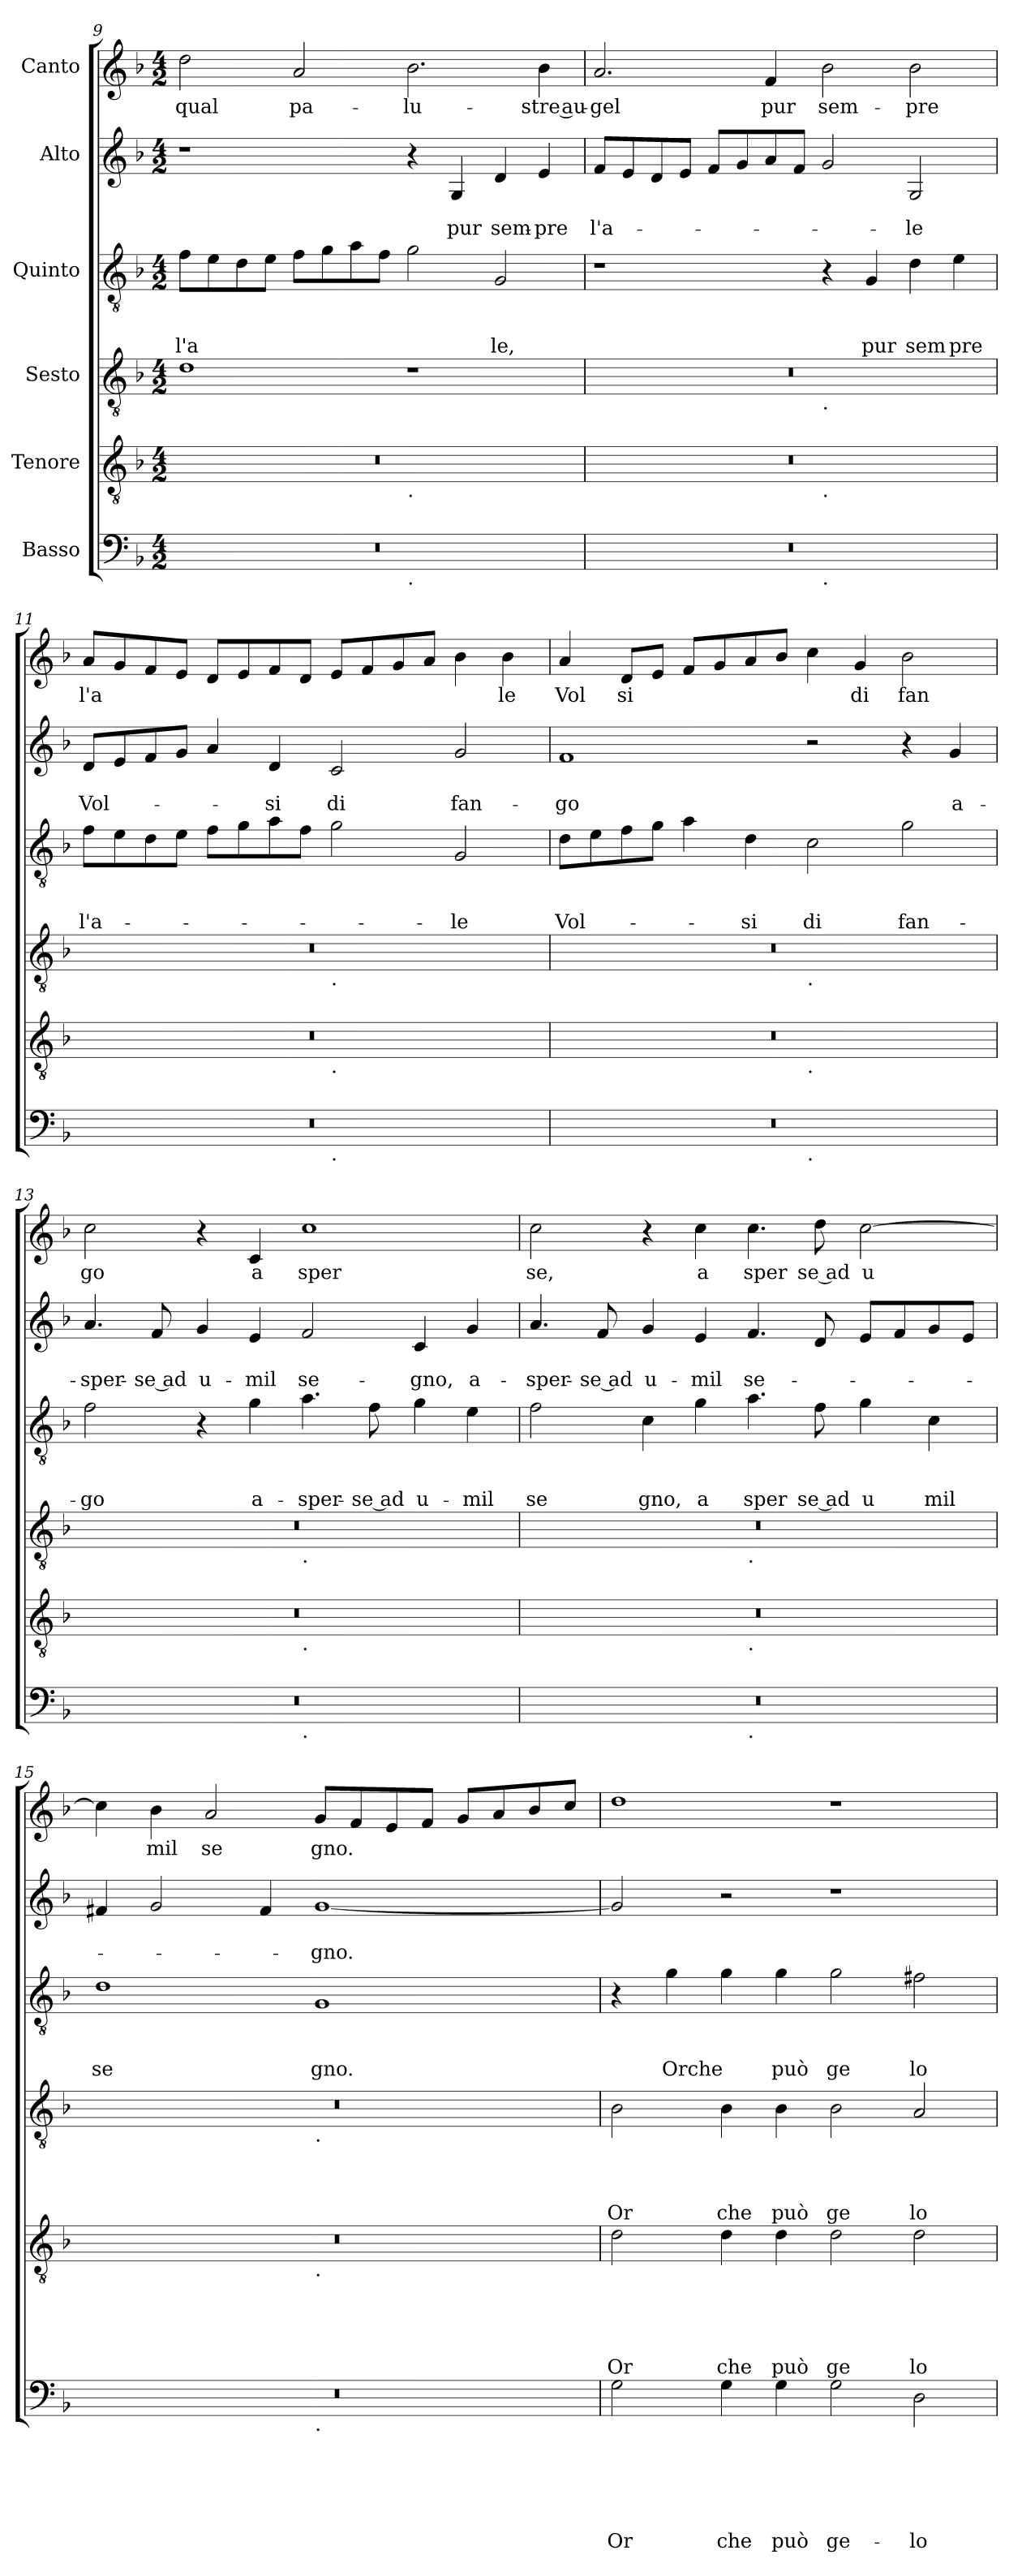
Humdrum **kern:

**kern	**text	**text	**text	**text	**text	**text	**kern	**text	**text	**text	**text	**text	**kern	**text	**text	**text	**text	**kern	**text	**text	**text	**kern	**text	**text	**kern	**text
*part6	*part6	*part6	*part6	*part6	*part6	*part6	*part5	*part5	*part5	*part5	*part5	*part5	*part4	*part4	*part4	*part4	*part4	*part3	*part3	*part3	*part3	*part2	*part2	*part2	*part1	*part1
*staff6	*staff6	*staff6	*staff6	*staff6	*staff6	*staff6	*staff5	*staff5	*staff5	*staff5	*staff5	*staff5	*staff4	*staff4	*staff4	*staff4	*staff4	*staff3	*staff3	*staff3	*staff3	*staff2	*staff2	*staff2	*staff1	*staff1
*I"Basso	*	*	*	*	*	*	*I"Tenore	*	*	*	*	*	*I"Sesto	*	*	*	*	*I"Quinto	*	*	*	*I"Alto	*	*	*I"Canto	*
*clefF4	*	*	*	*	*	*	*clefGv2	*	*	*	*	*	*clefGv2	*	*	*	*	*clefGv2	*	*	*	*clefG2	*	*	*clefG2	*
*k[b-]	*	*	*	*	*	*	*k[b-]	*	*	*	*	*	*k[b-]	*	*	*	*	*k[b-]	*	*	*	*k[b-]	*	*	*k[b-]	*
*F:	*	*	*	*	*	*	*F:	*	*	*	*	*	*F:	*	*	*	*	*F:	*	*	*	*F:	*	*	*F:	*
*M4/2	*	*	*	*	*	*	*M4/2	*	*	*	*	*	*M4/2	*	*	*	*	*M4/2	*	*	*	*M4/2	*	*	*M4/2	*
=9	=9	=9	=9	=9	=9	=9	=9	=9	=9	=9	=9	=9	=9	=9	=9	=9	=9	=9	=9	=9	=9	=9	=9	=9	=9	=9
!	!	!	!	!	!	!	!	!	!	!	!	!	!	!	!	!	!	!	!	!	!LO:LY:b	!	!	!	!	!LO:LY:b
*^	*	*	*	*	*	*	*^	*	*	*	*	*	*	*	*	*	*	*	*	*	*	*	*	*	*	*
0r	1ryy	.	.	.	.	.	.	0r	1ryy	.	.	.	.	.	1d	.	.	.	.	8f\L	.	.	l'a	1r	.	.	2dd\	qual
.	.	.	.	.	.	.	.	.	.	.	.	.	.	.	.	.	.	.	.	8e\	.	.	.	.	.	.	.	.
.	.	.	.	.	.	.	.	.	.	.	.	.	.	.	.	.	.	.	.	8d\	.	.	.	.	.	.	.	.
.	.	.	.	.	.	.	.	.	.	.	.	.	.	.	.	.	.	.	.	8e\J	.	.	.	.	.	.	.	.
!	!	!	!	!	!	!	!	!	!	!	!	!	!	!	!	!	!	!	!	!	!	!	!	!	!	!	!	!LO:LY:b
.	.	.	.	.	.	.	.	.	.	.	.	.	.	.	.	.	.	.	.	8f\L	.	.	.	.	.	.	2a/	pa-
.	.	.	.	.	.	.	.	.	.	.	.	.	.	.	.	.	.	.	.	8g\	.	.	.	.	.	.	.	.
.	.	.	.	.	.	.	.	.	.	.	.	.	.	.	.	.	.	.	.	8a\	.	.	.	.	.	.	.	.
.	.	.	.	.	.	.	.	.	.	.	.	.	.	.	.	.	.	.	.	8f\J	.	.	.	.	.	.	.	.
!	!	!	!	!	!	!	!	!	!LO:TX:b:t=.	!	!	!	!	!	!	!	!	!	!	!	!	!	!	!	!	!	!	!
!	!LO:TX:b:t=.	!	!	!	!	!	!	!	!	!	!	!	!	!	!	!	!	!	!	!	!	!	!	!	!	!	!	!
!	!	!	!	!	!	!	!	!	!	!	!	!	!	!	!	!	!	!	!	!	!	!	!	!	!	!	!	!LO:LY:b
.	1ryy	.	.	.	.	.	.	.	1ryy	.	.	.	.	.	1r	.	.	.	.	2g\	.	.	.	4r	.	.	2.b-\	-lu-
!	!	!	!	!	!	!	!	!	!	!	!	!	!	!	!	!	!	!	!	!	!	!	!	!	!	!LO:LY:b	!	!
.	.	.	.	.	.	.	.	.	.	.	.	.	.	.	.	.	.	.	.	.	.	.	.	4G/	.	pur	.	.
!	!	!	!	!	!	!	!	!	!	!	!	!	!	!	!	!	!	!	!	!	!	!	!LO:LY:b	!	!	!LO:LY:b	!	!
.	.	.	.	.	.	.	.	.	.	.	.	.	.	.	.	.	.	.	.	2G/	.	.	le,	4d/	.	sem-	.	.
!	!	!	!	!	!	!	!	!	!	!	!	!	!	!	!	!	!	!	!	!	!	!	!	!	!	!LO:LY:b	!	!LO:LY:b:rj
.	.	.	.	.	.	.	.	.	.	.	.	.	.	.	.	.	.	.	.	.	.	.	.	4e/	.	-pre	4b-\	-stre au-
=10	=10	=10	=10	=10	=10	=10	=10	=10	=10	=10	=10	=10	=10	=10	=10	=10	=10	=10	=10	=10	=10	=10	=10	=10	=10	=10	=10	=10
!	!	!	!	!	!	!	!	!	!	!	!	!	!	!	!	!	!	!	!	!	!	!	!	!	!	!LO:LY:b	!	!LO:LY:b
*	*	*	*	*	*	*	*	*	*	*	*	*	*	*	*^	*	*	*	*	*	*	*	*	*	*	*	*	*
0r	1ryy	.	.	.	.	.	.	0r	1ryy	.	.	.	.	.	0r	1ryy	.	.	.	.	1r	.	.	.	8f/L	.	l'a-	2.a/	-gel
.	.	.	.	.	.	.	.	.	.	.	.	.	.	.	.	.	.	.	.	.	.	.	.	.	8e/	.	.	.	.
.	.	.	.	.	.	.	.	.	.	.	.	.	.	.	.	.	.	.	.	.	.	.	.	.	8d/	.	.	.	.
.	.	.	.	.	.	.	.	.	.	.	.	.	.	.	.	.	.	.	.	.	.	.	.	.	8e/J	.	.	.	.
.	.	.	.	.	.	.	.	.	.	.	.	.	.	.	.	.	.	.	.	.	.	.	.	.	8f/L	.	.	.	.
.	.	.	.	.	.	.	.	.	.	.	.	.	.	.	.	.	.	.	.	.	.	.	.	.	8g/	.	.	.	.
!	!	!	!	!	!	!	!	!	!	!	!	!	!	!	!	!	!	!	!	!	!	!	!	!	!	!	!	!	!LO:LY:b
.	.	.	.	.	.	.	.	.	.	.	.	.	.	.	.	.	.	.	.	.	.	.	.	.	8a/	.	.	4f/	pur
.	.	.	.	.	.	.	.	.	.	.	.	.	.	.	.	.	.	.	.	.	.	.	.	.	8f/J	.	.	.	.
!	!	!	!	!	!	!	!	!	!	!	!	!	!	!	!	!LO:TX:b:t=.	!	!	!	!	!	!	!	!	!	!	!	!	!
!	!	!	!	!	!	!	!	!	!LO:TX:b:t=.	!	!	!	!	!	!	!	!	!	!	!	!	!	!	!	!	!	!	!	!
!	!LO:TX:b:t=.	!	!	!	!	!	!	!	!	!	!	!	!	!	!	!	!	!	!	!	!	!	!	!	!	!	!	!	!
!	!	!	!	!	!	!	!	!	!	!	!	!	!	!	!	!	!	!	!	!	!	!	!	!	!	!	!	!	!LO:LY:b
.	1ryy	.	.	.	.	.	.	.	1ryy	.	.	.	.	.	.	1ryy	.	.	.	.	4r	.	.	.	2g/	.	.	2b-\	sem-
!	!	!	!	!	!	!	!	!	!	!	!	!	!	!	!	!	!	!	!	!	!	!	!	!LO:LY:b	!	!	!	!	!
.	.	.	.	.	.	.	.	.	.	.	.	.	.	.	.	.	.	.	.	.	4G/	.	.	pur	.	.	.	.	.
!	!	!	!	!	!	!	!	!	!	!	!	!	!	!	!	!	!	!	!	!	!	!	!	!LO:LY:b	!	!	!LO:LY:b	!	!LO:LY:b
.	.	.	.	.	.	.	.	.	.	.	.	.	.	.	.	.	.	.	.	.	4d\	.	.	sem	2G/	.	-le	2b-\	-pre
!	!	!	!	!	!	!	!	!	!	!	!	!	!	!	!	!	!	!	!	!	!	!	!	!LO:LY:b	!	!	!	!	!
.	.	.	.	.	.	.	.	.	.	.	.	.	.	.	.	.	.	.	.	.	4e\	.	.	pre	.	.	.	.	.
!!LO:PB:g=z
=11	=11	=11	=11	=11	=11	=11	=11	=11	=11	=11	=11	=11	=11	=11	=11	=11	=11	=11	=11	=11	=11	=11	=11	=11	=11	=11	=11	=11	=11
!	!	!	!	!	!	!	!	!	!	!	!	!	!	!	!	!	!	!	!	!	!	!	!	!LO:LY:b	!	!	!LO:LY:b	!	!LO:LY:b
0r	1ryy	.	.	.	.	.	.	0r	1ryy	.	.	.	.	.	0r	1ryy	.	.	.	.	8f\L	.	.	l'a-	8d/L	.	Vol-	8a/L	l'a
.	.	.	.	.	.	.	.	.	.	.	.	.	.	.	.	.	.	.	.	.	8e\	.	.	.	8e/	.	.	8g/	.
.	.	.	.	.	.	.	.	.	.	.	.	.	.	.	.	.	.	.	.	.	8d\	.	.	.	8f/	.	.	8f/	.
.	.	.	.	.	.	.	.	.	.	.	.	.	.	.	.	.	.	.	.	.	8e\J	.	.	.	8g/J	.	.	8e/J	.
.	.	.	.	.	.	.	.	.	.	.	.	.	.	.	.	.	.	.	.	.	8f\L	.	.	.	4a/	.	.	8d/L	.
.	.	.	.	.	.	.	.	.	.	.	.	.	.	.	.	.	.	.	.	.	8g\	.	.	.	.	.	.	8e/	.
!	!	!	!	!	!	!	!	!	!	!	!	!	!	!	!	!	!	!	!	!	!	!	!	!	!	!	!LO:LY:b	!	!
.	.	.	.	.	.	.	.	.	.	.	.	.	.	.	.	.	.	.	.	.	8a\	.	.	.	4d/	.	-si	8f/	.
.	.	.	.	.	.	.	.	.	.	.	.	.	.	.	.	.	.	.	.	.	8f\J	.	.	.	.	.	.	8d/J	.
!	!	!	!	!	!	!	!	!	!	!	!	!	!	!	!	!LO:TX:b:t=.	!	!	!	!	!	!	!	!	!	!	!	!	!
!	!	!	!	!	!	!	!	!	!LO:TX:b:t=.	!	!	!	!	!	!	!	!	!	!	!	!	!	!	!	!	!	!	!	!
!	!LO:TX:b:t=.	!	!	!	!	!	!	!	!	!	!	!	!	!	!	!	!	!	!	!	!	!	!	!	!	!	!	!	!
!	!	!	!	!	!	!	!	!	!	!	!	!	!	!	!	!	!	!	!	!	!	!	!	!	!	!	!LO:LY:b	!	!
.	1ryy	.	.	.	.	.	.	.	1ryy	.	.	.	.	.	.	1ryy	.	.	.	.	2g\	.	.	.	2c/	.	di	8e/L	.
.	.	.	.	.	.	.	.	.	.	.	.	.	.	.	.	.	.	.	.	.	.	.	.	.	.	.	.	8f/	.
.	.	.	.	.	.	.	.	.	.	.	.	.	.	.	.	.	.	.	.	.	.	.	.	.	.	.	.	8g/	.
.	.	.	.	.	.	.	.	.	.	.	.	.	.	.	.	.	.	.	.	.	.	.	.	.	.	.	.	8a/J	.
!	!	!	!	!	!	!	!	!	!	!	!	!	!	!	!	!	!	!	!	!	!	!	!	!LO:LY:b	!	!	!LO:LY:b	!	!
.	.	.	.	.	.	.	.	.	.	.	.	.	.	.	.	.	.	.	.	.	2G/	.	.	-le	2g/	.	fan-	4b-\	.
!	!	!	!	!	!	!	!	!	!	!	!	!	!	!	!	!	!	!	!	!	!	!	!	!	!	!	!	!	!LO:LY:b
.	.	.	.	.	.	.	.	.	.	.	.	.	.	.	.	.	.	.	.	.	.	.	.	.	.	.	.	4b-\	le
=12	=12	=12	=12	=12	=12	=12	=12	=12	=12	=12	=12	=12	=12	=12	=12	=12	=12	=12	=12	=12	=12	=12	=12	=12	=12	=12	=12	=12	=12
!	!	!	!	!	!	!	!	!	!	!	!	!	!	!	!	!	!	!	!	!	!	!	!	!LO:LY:b	!	!	!LO:LY:b	!	!LO:LY:b
0r	1ryy	.	.	.	.	.	.	0r	1ryy	.	.	.	.	.	0r	1ryy	.	.	.	.	8d\L	.	.	Vol-	1f	.	-go	4a/	Vol
.	.	.	.	.	.	.	.	.	.	.	.	.	.	.	.	.	.	.	.	.	8e\	.	.	.	.	.	.	.	.
!	!	!	!	!	!	!	!	!	!	!	!	!	!	!	!	!	!	!	!	!	!	!	!	!	!	!	!	!	!LO:LY:b
.	.	.	.	.	.	.	.	.	.	.	.	.	.	.	.	.	.	.	.	.	8f\	.	.	.	.	.	.	8d/L	si
.	.	.	.	.	.	.	.	.	.	.	.	.	.	.	.	.	.	.	.	.	8g\J	.	.	.	.	.	.	8e/J	.
.	.	.	.	.	.	.	.	.	.	.	.	.	.	.	.	.	.	.	.	.	4a\	.	.	.	.	.	.	8f/L	.
.	.	.	.	.	.	.	.	.	.	.	.	.	.	.	.	.	.	.	.	.	.	.	.	.	.	.	.	8g/	.
!	!	!	!	!	!	!	!	!	!	!	!	!	!	!	!	!	!	!	!	!	!	!	!	!LO:LY:b	!	!	!	!	!
.	.	.	.	.	.	.	.	.	.	.	.	.	.	.	.	.	.	.	.	.	4d\	.	.	-si	.	.	.	8a/	.
.	.	.	.	.	.	.	.	.	.	.	.	.	.	.	.	.	.	.	.	.	.	.	.	.	.	.	.	8b-/J	.
!	!	!	!	!	!	!	!	!	!	!	!	!	!	!	!	!LO:TX:b:t=.	!	!	!	!	!	!	!	!	!	!	!	!	!
!	!	!	!	!	!	!	!	!	!LO:TX:b:t=.	!	!	!	!	!	!	!	!	!	!	!	!	!	!	!	!	!	!	!	!
!	!LO:TX:b:t=.	!	!	!	!	!	!	!	!	!	!	!	!	!	!	!	!	!	!	!	!	!	!	!	!	!	!	!	!
!	!	!	!	!	!	!	!	!	!	!	!	!	!	!	!	!	!	!	!	!	!	!	!	!LO:LY:b	!	!	!	!	!
.	1ryy	.	.	.	.	.	.	.	1ryy	.	.	.	.	.	.	1ryy	.	.	.	.	2c\	.	.	di	2r	.	.	4cc\	.
!	!	!	!	!	!	!	!	!	!	!	!	!	!	!	!	!	!	!	!	!	!	!	!	!	!	!	!	!	!LO:LY:b
.	.	.	.	.	.	.	.	.	.	.	.	.	.	.	.	.	.	.	.	.	.	.	.	.	.	.	.	4g/	di
!	!	!	!	!	!	!	!	!	!	!	!	!	!	!	!	!	!	!	!	!	!	!	!	!LO:LY:b	!	!	!	!	!LO:LY:b
.	.	.	.	.	.	.	.	.	.	.	.	.	.	.	.	.	.	.	.	.	2g\	.	.	fan-	4r	.	.	2b-\	fan
!	!	!	!	!	!	!	!	!	!	!	!	!	!	!	!	!	!	!	!	!	!	!	!	!	!	!	!LO:LY:b	!	!
.	.	.	.	.	.	.	.	.	.	.	.	.	.	.	.	.	.	.	.	.	.	.	.	.	4g/	.	a-	.	.
=13	=13	=13	=13	=13	=13	=13	=13	=13	=13	=13	=13	=13	=13	=13	=13	=13	=13	=13	=13	=13	=13	=13	=13	=13	=13	=13	=13	=13	=13
!	!	!	!	!	!	!	!	!	!	!	!	!	!	!	!	!	!	!	!	!	!	!	!	!LO:LY:b	!	!	!LO:LY:b	!	!LO:LY:b
0r	1ryy	.	.	.	.	.	.	0r	1ryy	.	.	.	.	.	0r	1ryy	.	.	.	.	2f\	.	.	-go	4.a/	.	-sper-	2cc\	go
!	!	!	!	!	!	!	!	!	!	!	!	!	!	!	!	!	!	!	!	!	!	!	!	!	!	!	!LO:LY:b:rj	!	!
.	.	.	.	.	.	.	.	.	.	.	.	.	.	.	.	.	.	.	.	.	.	.	.	.	8f/	.	-se ad	.	.
!	!	!	!	!	!	!	!	!	!	!	!	!	!	!	!	!	!	!	!	!	!	!	!	!	!	!	!LO:LY:b	!	!
.	.	.	.	.	.	.	.	.	.	.	.	.	.	.	.	.	.	.	.	.	4r	.	.	.	4g/	.	u-	4r	.
!	!	!	!	!	!	!	!	!	!	!	!	!	!	!	!	!	!	!	!	!	!	!	!	!LO:LY:b	!	!	!LO:LY:b	!	!LO:LY:b
.	.	.	.	.	.	.	.	.	.	.	.	.	.	.	.	.	.	.	.	.	4g\	.	.	a-	4e/	.	-mil	4c/	a
!	!	!	!	!	!	!	!	!	!	!	!	!	!	!	!	!LO:TX:b:t=.	!	!	!	!	!	!	!	!	!	!	!	!	!
!	!	!	!	!	!	!	!	!	!LO:TX:b:t=.	!	!	!	!	!	!	!	!	!	!	!	!	!	!	!	!	!	!	!	!
!	!LO:TX:b:t=.	!	!	!	!	!	!	!	!	!	!	!	!	!	!	!	!	!	!	!	!	!	!	!	!	!	!	!	!
!	!	!	!	!	!	!	!	!	!	!	!	!	!	!	!	!	!	!	!	!	!	!	!	!LO:LY:b	!	!	!LO:LY:b	!	!LO:LY:b
.	1ryy	.	.	.	.	.	.	.	1ryy	.	.	.	.	.	.	1ryy	.	.	.	.	4.a\	.	.	-sper-	2f/	.	se-	1cc	sper
!	!	!	!	!	!	!	!	!	!	!	!	!	!	!	!	!	!	!	!	!	!	!	!	!LO:LY:b:rj	!	!	!	!	!
.	.	.	.	.	.	.	.	.	.	.	.	.	.	.	.	.	.	.	.	.	8f\	.	.	-se ad	.	.	.	.	.
!	!	!	!	!	!	!	!	!	!	!	!	!	!	!	!	!	!	!	!	!	!	!	!	!LO:LY:b	!	!	!LO:LY:b	!	!
.	.	.	.	.	.	.	.	.	.	.	.	.	.	.	.	.	.	.	.	.	4g\	.	.	u-	4c/	.	-gno,	.	.
!	!	!	!	!	!	!	!	!	!	!	!	!	!	!	!	!	!	!	!	!	!	!	!	!LO:LY:b	!	!	!LO:LY:b	!	!
.	.	.	.	.	.	.	.	.	.	.	.	.	.	.	.	.	.	.	.	.	4e\	.	.	-mil	4g/	.	a-	.	.
!!LO:LB:g=z
=14	=14	=14	=14	=14	=14	=14	=14	=14	=14	=14	=14	=14	=14	=14	=14	=14	=14	=14	=14	=14	=14	=14	=14	=14	=14	=14	=14	=14	=14
!	!	!	!	!	!	!	!	!	!	!	!	!	!	!	!	!	!	!	!	!	!	!	!	!LO:LY:b	!	!	!LO:LY:b	!	!LO:LY:b
0r	1ryy	.	.	.	.	.	.	0r	1ryy	.	.	.	.	.	0r	1ryy	.	.	.	.	2f\	.	.	se	4.a/	.	-sper-	2cc\	se,
!	!	!	!	!	!	!	!	!	!	!	!	!	!	!	!	!	!	!	!	!	!	!	!	!	!	!	!LO:LY:b:rj	!	!
.	.	.	.	.	.	.	.	.	.	.	.	.	.	.	.	.	.	.	.	.	.	.	.	.	8f/	.	-se ad	.	.
!	!	!	!	!	!	!	!	!	!	!	!	!	!	!	!	!	!	!	!	!	!	!	!	!LO:LY:b	!	!	!LO:LY:b	!	!
.	.	.	.	.	.	.	.	.	.	.	.	.	.	.	.	.	.	.	.	.	4c\	.	.	gno,	4g/	.	u-	4r	.
!	!	!	!	!	!	!	!	!	!	!	!	!	!	!	!	!	!	!	!	!	!	!	!	!LO:LY:b	!	!	!LO:LY:b	!	!LO:LY:b
.	.	.	.	.	.	.	.	.	.	.	.	.	.	.	.	.	.	.	.	.	4g\	.	.	a	4e/	.	-mil	4cc\	a
!	!	!	!	!	!	!	!	!	!	!	!	!	!	!	!	!LO:TX:b:t=.	!	!	!	!	!	!	!	!	!	!	!	!	!
!	!	!	!	!	!	!	!	!	!LO:TX:b:t=.	!	!	!	!	!	!	!	!	!	!	!	!	!	!	!	!	!	!	!	!
!	!LO:TX:b:t=.	!	!	!	!	!	!	!	!	!	!	!	!	!	!	!	!	!	!	!	!	!	!	!	!	!	!	!	!
!	!	!	!	!	!	!	!	!	!	!	!	!	!	!	!	!	!	!	!	!	!	!	!	!LO:LY:b	!	!	!LO:LY:b	!	!LO:LY:b
.	1ryy	.	.	.	.	.	.	.	1ryy	.	.	.	.	.	.	1ryy	.	.	.	.	4.a\	.	.	sper	4.f/	.	se-	4.cc\	sper
!	!	!	!	!	!	!	!	!	!	!	!	!	!	!	!	!	!	!	!	!	!	!	!	!LO:LY:b:rj	!	!	!	!	!LO:LY:b:rj
.	.	.	.	.	.	.	.	.	.	.	.	.	.	.	.	.	.	.	.	.	8f\	.	.	se ad	8d/	.	.	8dd\	se ad
!	!	!	!	!	!	!	!	!	!	!	!	!	!	!	!	!	!	!	!	!	!	!	!	!LO:LY:b	!	!	!	!	!LO:LY:b
.	.	.	.	.	.	.	.	.	.	.	.	.	.	.	.	.	.	.	.	.	4g\	.	.	u	8e/L	.	.	[>2cc\	u
.	.	.	.	.	.	.	.	.	.	.	.	.	.	.	.	.	.	.	.	.	.	.	.	.	8f/	.	.	.	.
!	!	!	!	!	!	!	!	!	!	!	!	!	!	!	!	!	!	!	!	!	!	!	!	!LO:LY:b	!	!	!	!	!
.	.	.	.	.	.	.	.	.	.	.	.	.	.	.	.	.	.	.	.	.	4c\	.	.	mil	8g/	.	.	.	.
.	.	.	.	.	.	.	.	.	.	.	.	.	.	.	.	.	.	.	.	.	.	.	.	.	8e/J	.	.	.	.
=15	=15	=15	=15	=15	=15	=15	=15	=15	=15	=15	=15	=15	=15	=15	=15	=15	=15	=15	=15	=15	=15	=15	=15	=15	=15	=15	=15	=15	=15
!	!	!	!	!	!	!	!	!	!	!	!	!	!	!	!	!	!	!	!	!	!	!	!	!LO:LY:b	!	!	!	!	!
0r	1ryy	.	.	.	.	.	.	0r	1ryy	.	.	.	.	.	0r	1ryy	.	.	.	.	1d	.	.	se	4f#X/	.	.	4cc\]	.
!	!	!	!	!	!	!	!	!	!	!	!	!	!	!	!	!	!	!	!	!	!	!	!	!	!	!	!	!	!LO:LY:b
.	.	.	.	.	.	.	.	.	.	.	.	.	.	.	.	.	.	.	.	.	.	.	.	.	2g/	.	.	4b-\	mil
!	!	!	!	!	!	!	!	!	!	!	!	!	!	!	!	!	!	!	!	!	!	!	!	!	!	!	!	!	!LO:LY:b
.	.	.	.	.	.	.	.	.	.	.	.	.	.	.	.	.	.	.	.	.	.	.	.	.	.	.	.	2a/	se
.	.	.	.	.	.	.	.	.	.	.	.	.	.	.	.	.	.	.	.	.	.	.	.	.	4f#/	.	.	.	.
!	!	!	!	!	!	!	!	!	!	!	!	!	!	!	!	!LO:TX:b:t=.	!	!	!	!	!	!	!	!	!	!	!	!	!
!	!	!	!	!	!	!	!	!	!LO:TX:b:t=.	!	!	!	!	!	!	!	!	!	!	!	!	!	!	!	!	!	!	!	!
!	!LO:TX:b:t=.	!	!	!	!	!	!	!	!	!	!	!	!	!	!	!	!	!	!	!	!	!	!	!	!	!	!	!	!
!	!	!	!	!	!	!	!	!	!	!	!	!	!	!	!	!	!	!	!	!	!	!	!	!LO:LY:b	!	!	!LO:LY:b	!	!LO:LY:b
.	1ryy	.	.	.	.	.	.	.	1ryy	.	.	.	.	.	.	1ryy	.	.	.	.	1G	.	.	gno.	[<1g	.	-gno.	8g/L	gno.
.	.	.	.	.	.	.	.	.	.	.	.	.	.	.	.	.	.	.	.	.	.	.	.	.	.	.	.	8f/	.
.	.	.	.	.	.	.	.	.	.	.	.	.	.	.	.	.	.	.	.	.	.	.	.	.	.	.	.	8e/	.
.	.	.	.	.	.	.	.	.	.	.	.	.	.	.	.	.	.	.	.	.	.	.	.	.	.	.	.	8f/J	.
.	.	.	.	.	.	.	.	.	.	.	.	.	.	.	.	.	.	.	.	.	.	.	.	.	.	.	.	8g/L	.
.	.	.	.	.	.	.	.	.	.	.	.	.	.	.	.	.	.	.	.	.	.	.	.	.	.	.	.	8a/	.
.	.	.	.	.	.	.	.	.	.	.	.	.	.	.	.	.	.	.	.	.	.	.	.	.	.	.	.	8b-/	.
.	.	.	.	.	.	.	.	.	.	.	.	.	.	.	.	.	.	.	.	.	.	.	.	.	.	.	.	8cc/J	.
=16	=16	=16	=16	=16	=16	=16	=16	=16	=16	=16	=16	=16	=16	=16	=16	=16	=16	=16	=16	=16	=16	=16	=16	=16	=16	=16	=16	=16	=16
!	!	!	!	!	!	!	!LO:LY:b	!	!	!	!	!	!	!LO:LY:b	!	!	!	!	!	!LO:LY:b	!	!	!	!	!	!	!	!	!
*v	*v	*	*	*	*	*	*	*	*	*	*	*	*	*	*v	*v	*	*	*	*	*	*	*	*	*	*	*	*	*
*	*	*	*	*	*	*	*v	*v	*	*	*	*	*	*	*	*	*	*	*	*	*	*	*	*	*	*	*
2G\	.	.	.	.	.	Or	2d\	.	.	.	.	Or	2B-\	.	.	.	Or	4r	.	.	.	2g/]	.	.	1dd	.
!	!	!	!	!	!	!	!	!	!	!	!	!	!	!	!	!	!	!	!	!	!LO:LY:b	!	!	!	!	!
.	.	.	.	.	.	.	.	.	.	.	.	.	.	.	.	.	.	4g\	.	.	Orche	.	.	.	.	.
!	!	!	!	!	!	!LO:LY:b	!	!	!	!	!	!LO:LY:b	!	!	!	!	!LO:LY:b	!	!	!	!	!	!	!	!	!
4G\	.	.	.	.	.	che	4d\	.	.	.	.	che	4B-\	.	.	.	che	4g\	.	.	.	2r	.	.	.	.
!	!	!	!	!	!	!LO:LY:b	!	!	!	!	!	!LO:LY:b	!	!	!	!	!LO:LY:b	!	!	!	!LO:LY:b	!	!	!	!	!
4G\	.	.	.	.	.	può	4d\	.	.	.	.	può	4B-\	.	.	.	può	4g\	.	.	può	.	.	.	.	.
!	!	!	!	!	!	!LO:LY:b	!	!	!	!	!	!LO:LY:b	!	!	!	!	!LO:LY:b	!	!	!	!LO:LY:b	!	!	!	!	!
2G\	.	.	.	.	.	ge-	2d\	.	.	.	.	ge	2B-\	.	.	.	ge	2g\	.	.	ge	1r	.	.	1r	.
!	!	!	!	!	!	!LO:LY:b	!	!	!	!	!	!LO:LY:b	!	!	!	!	!LO:LY:b	!	!	!	!LO:LY:b	!	!	!	!	!
2D\	.	.	.	.	.	-lo	2d\	.	.	.	.	lo	2A/	.	.	.	lo	2f#X\	.	.	lo	.	.	.	.	.
=	=	=	=	=	=	=	=	=	=	=	=	=	=	=	=	=	=	=	=	=	=	=	=	=	=	=
*-	*-	*-	*-	*-	*-	*-	*-	*-	*-	*-	*-	*-	*-	*-	*-	*-	*-	*-	*-	*-	*-	*-	*-	*-	*-	*-
